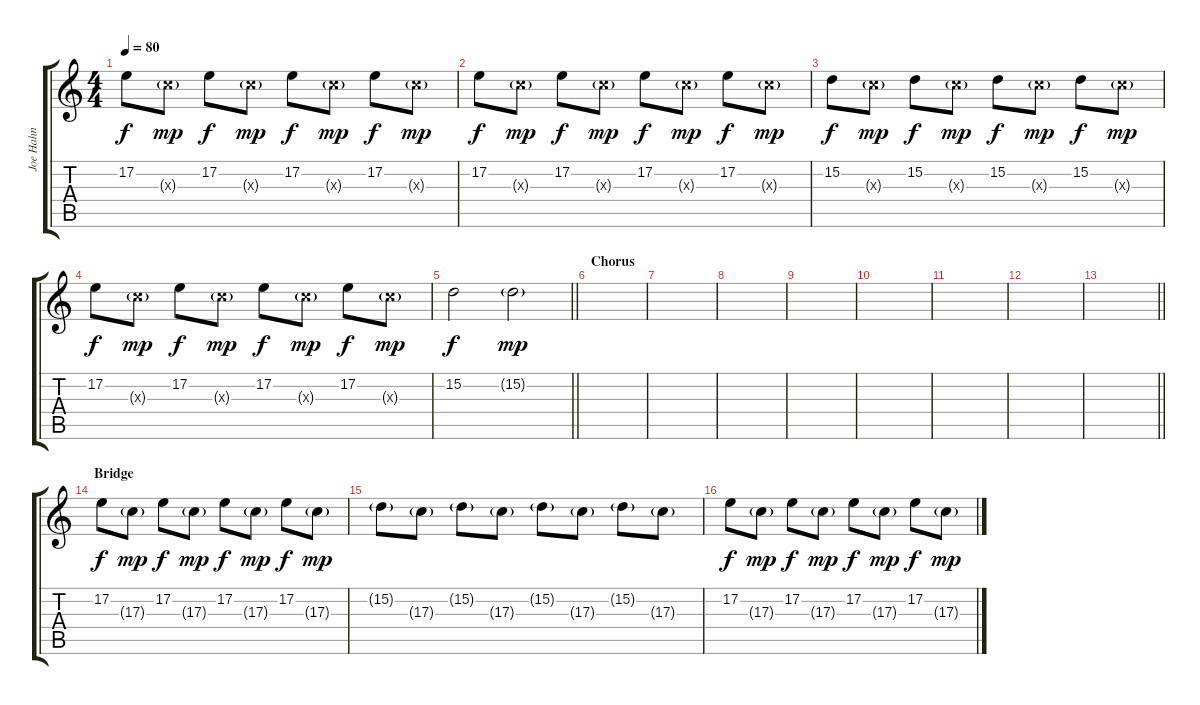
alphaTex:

\track ("Joe Hahn" "Joe Hahn") {instrument piccolo}
\staff {score tabs}
\tuning (E4 B3 G3 D3 A2 E2) {hide}
\ts (4 4)
\tempo 80
\clef g2
\ks c
17.2.8{dy f} 17.3{g x}.8{dy mp} 17.2.8{dy f} 17.3{g x}.8{dy mp} 17.2.8{dy f} 17.3{g x}.8{dy mp} 17.2.8{dy f} 17.3{g x}.8{dy mp} |
17.2.8{dy f} 17.3{g x}.8{dy mp} 17.2.8{dy f} 17.3{g x}.8{dy mp} 17.2.8{dy f} 17.3{g x}.8{dy mp} 17.2.8{dy f} 17.3{g x}.8{dy mp} |
15.2.8{dy f} 17.3{g x}.8{dy mp} 15.2.8{dy f} 17.3{g x}.8{dy mp} 15.2.8{dy f} 17.3{g x}.8{dy mp} 15.2.8{dy f} 17.3{g x}.8{dy mp} |
17.2.8{dy f} 17.3{g x}.8{dy mp} 17.2.8{dy f} 17.3{g x}.8{dy mp} 17.2.8{dy f} 17.3{g x}.8{dy mp} 17.2.8{dy f} 17.3{g x}.8{dy mp} |
\barLineRight lightlight
15.2.2{dy f volume 10} 15.2{g}.2{dy mp} |
\section ("" "Chorus")
|
|
|
|
|
|
|
\barLineRight lightlight
|
\section ("" "Bridge")
17.2.8{dy f volume 7} 17.3{g}.8{dy mp} 17.2.8{dy f} 17.3{g}.8{dy mp} 17.2.8{dy f} 17.3{g}.8{dy mp} 17.2.8{dy f} 17.3{g}.8{dy mp} |
15.2{g}.8 17.3{g}.8 15.2{g}.8 17.3{g}.8 15.2{g}.8 17.3{g}.8 15.2{g}.8 17.3{g}.8 |
17.2.8{dy f} 17.3{g}.8{dy mp} 17.2.8{dy f} 17.3{g}.8{dy mp} 17.2.8{dy f} 17.3{g}.8{dy mp} 17.2.8{dy f} 17.3{g}.8{dy mp}
